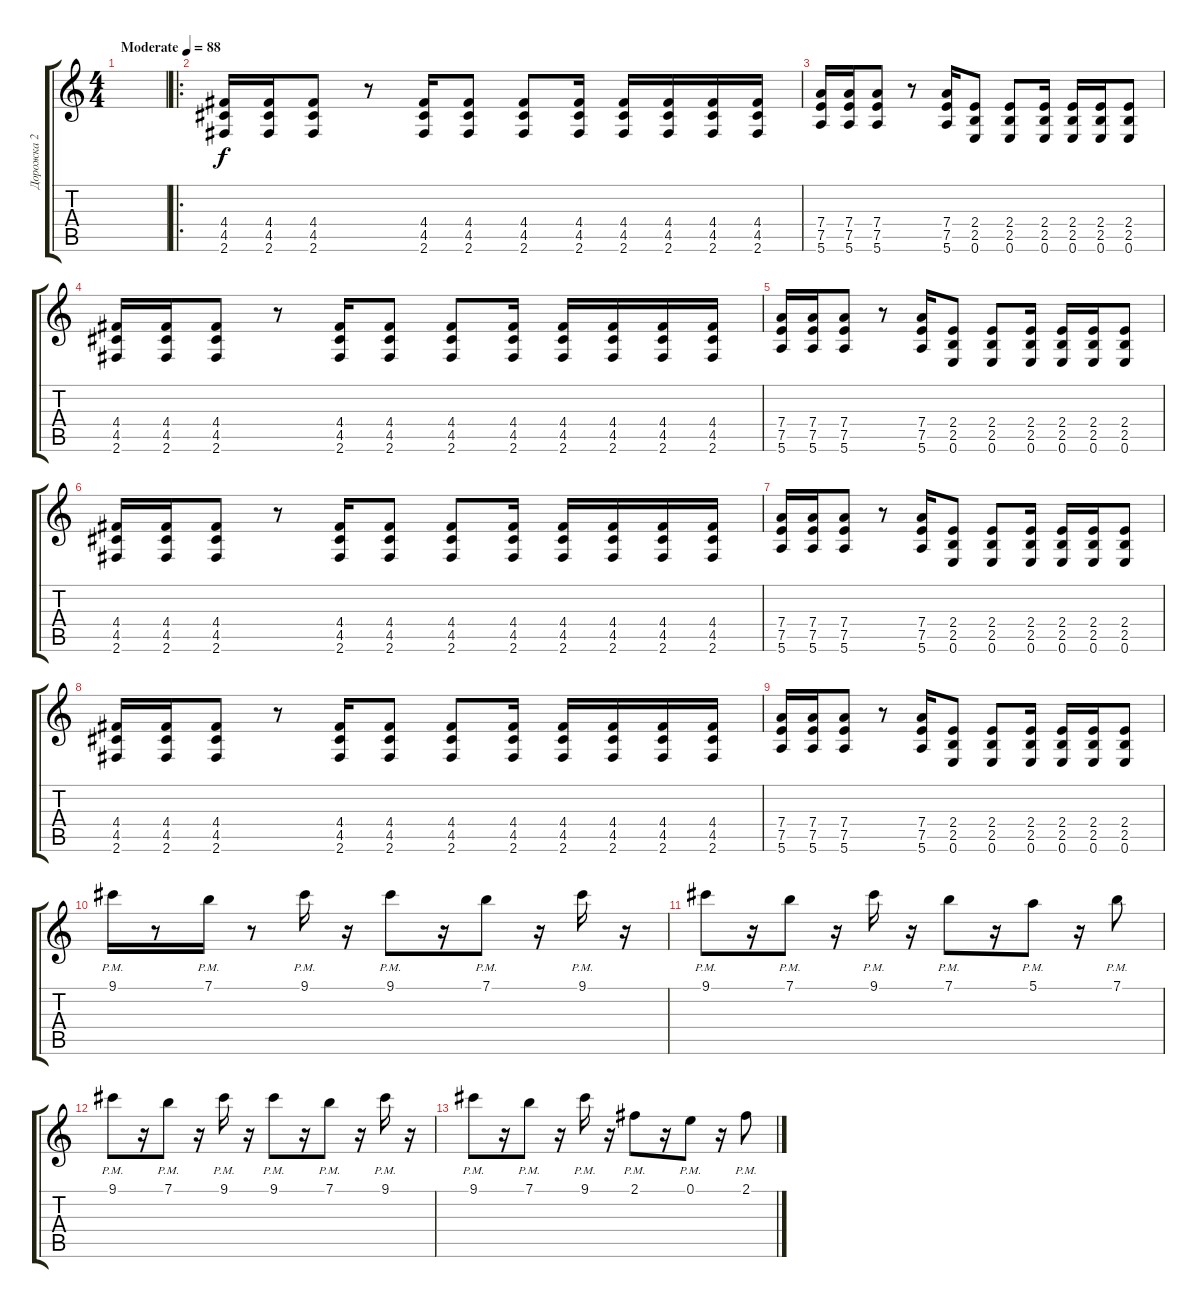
\track ("Дорожка 2" "Дорожка 2") {instrument distortionguitar}
\staff {score tabs}
\tuning (E4 B3 G3 D3 A2 E2) {hide}
\ts (4 4)
\tempo (88 "Moderate")
\clef g2
\ks c
|
\ro
(4.4 4.5 2.6).16 (4.4 4.5 2.6).16 (4.4 4.5 2.6).8 r.8 (4.4 4.5 2.6).16 (4.4 4.5 2.6).8 (4.4 4.5 2.6).8 (4.4 4.5 2.6).16 (4.4 4.5 2.6).16 (4.4 4.5 2.6).16 (4.4 4.5 2.6).16 (4.4 4.5 2.6).16 |
(7.4 7.5 5.6).16 (7.4 7.5 5.6).16 (7.4 7.5 5.6).8 r.8 (7.4 7.5 5.6).16 (2.4 2.5 0.6).8 (2.4 2.5 0.6).8 (2.4 2.5 0.6).16 (2.4 2.5 0.6).16 (2.4 2.5 0.6).16 (2.4 2.5 0.6).8 |
(4.4 4.5 2.6).16 (4.4 4.5 2.6).16 (4.4 4.5 2.6).8 r.8 (4.4 4.5 2.6).16 (4.4 4.5 2.6).8 (4.4 4.5 2.6).8 (4.4 4.5 2.6).16 (4.4 4.5 2.6).16 (4.4 4.5 2.6).16 (4.4 4.5 2.6).16 (4.4 4.5 2.6).16 |
(7.4 7.5 5.6).16 (7.4 7.5 5.6).16 (7.4 7.5 5.6).8 r.8 (7.4 7.5 5.6).16 (2.4 2.5 0.6).8 (2.4 2.5 0.6).8 (2.4 2.5 0.6).16 (2.4 2.5 0.6).16 (2.4 2.5 0.6).16 (2.4 2.5 0.6).8 |
(4.4 4.5 2.6).16 (4.4 4.5 2.6).16 (4.4 4.5 2.6).8 r.8 (4.4 4.5 2.6).16 (4.4 4.5 2.6).8 (4.4 4.5 2.6).8 (4.4 4.5 2.6).16 (4.4 4.5 2.6).16 (4.4 4.5 2.6).16 (4.4 4.5 2.6).16 (4.4 4.5 2.6).16 |
(7.4 7.5 5.6).16 (7.4 7.5 5.6).16 (7.4 7.5 5.6).8 r.8 (7.4 7.5 5.6).16 (2.4 2.5 0.6).8 (2.4 2.5 0.6).8 (2.4 2.5 0.6).16 (2.4 2.5 0.6).16 (2.4 2.5 0.6).16 (2.4 2.5 0.6).8 |
(4.4 4.5 2.6).16 (4.4 4.5 2.6).16 (4.4 4.5 2.6).8 r.8 (4.4 4.5 2.6).16 (4.4 4.5 2.6).8 (4.4 4.5 2.6).8 (4.4 4.5 2.6).16 (4.4 4.5 2.6).16 (4.4 4.5 2.6).16 (4.4 4.5 2.6).16 (4.4 4.5 2.6).16 |
(7.4 7.5 5.6).16 (7.4 7.5 5.6).16 (7.4 7.5 5.6).8 r.8 (7.4 7.5 5.6).16 (2.4 2.5 0.6).8 (2.4 2.5 0.6).8 (2.4 2.5 0.6).16 (2.4 2.5 0.6).16 (2.4 2.5 0.6).16 (2.4 2.5 0.6).8 |
9.1{pm}.16{instrument overdrivenguitar} r.8 7.1{pm}.16 r.8 9.1{pm}.16 r.16 9.1{pm}.8 r.16 7.1{pm}.8 r.16 9.1{pm}.16 r.16 |
9.1{pm}.8 r.16 7.1{pm}.8 r.16 9.1{pm}.16 r.16 7.1{pm}.8 r.16 5.1{pm}.8 r.16 7.1{pm}.8 |
9.1{pm}.8{instrument overdrivenguitar} r.16 7.1{pm}.8 r.16 9.1{pm}.16 r.16 9.1{pm}.8 r.16 7.1{pm}.8 r.16 9.1{pm}.16 r.16 |
9.1{pm}.8 r.16 7.1{pm}.8 r.16 9.1{pm}.16 r.16 2.1{pm}.8 r.16 0.1{pm}.8 r.16 2.1{pm}.8
